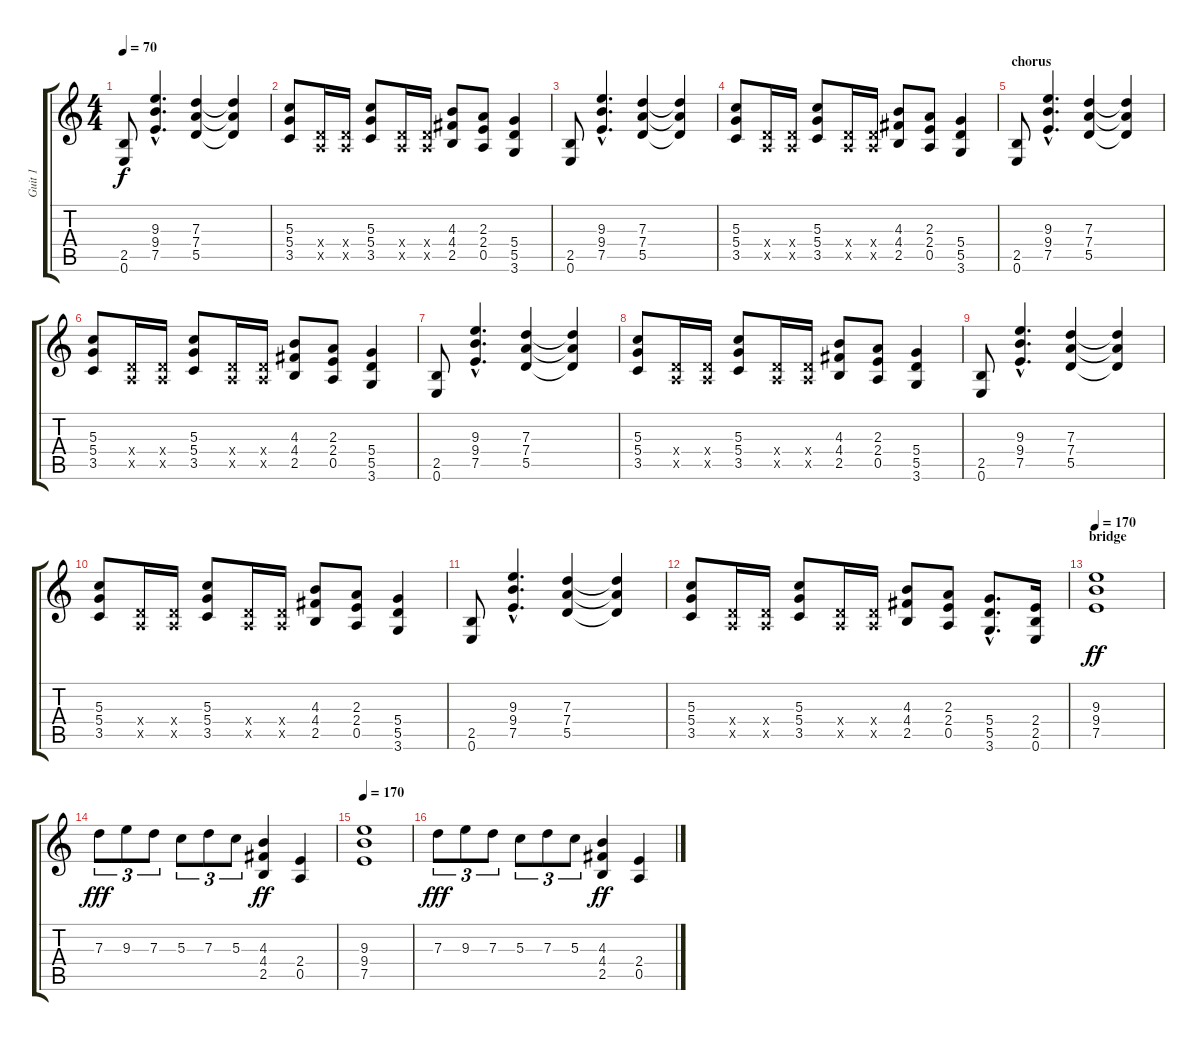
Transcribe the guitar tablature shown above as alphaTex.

\track ("Guit 1" "Guit 1") {instrument acousticguitarnylon}
\staff {score tabs}
\tuning (E4 B3 G3 D3 A2 E2) {hide}
\ts (4 4)
\tempo 70
\clef g2
\ks c
(2.5 0.6).8{dy f volume 11 instrument distortionguitar} (9.3{hac} 9.4{hac} 7.5{hac}).4{d} (7.3 7.4 5.5).4 (7.3{t} 7.4{t} 5.5{t}).4 |
(5.3 5.4 3.5).8 (0.4{x} 0.5{x}).16 (0.4{x} 0.5{x}).16 (5.3 5.4 3.5).8 (0.4{x} 0.5{x}).16 (0.4{x} 0.5{x}).16 (4.3 4.4 2.5).8 (2.3 2.4 0.5).8 (5.4 5.5 3.6).4 |
(2.5 0.6).8{volume 11 instrument distortionguitar} (9.3{hac} 9.4{hac} 7.5{hac}).4{d} (7.3 7.4 5.5).4 (7.3{t} 7.4{t} 5.5{t}).4 |
(5.3 5.4 3.5).8 (0.4{x} 0.5{x}).16 (0.4{x} 0.5{x}).16 (5.3 5.4 3.5).8 (0.4{x} 0.5{x}).16 (0.4{x} 0.5{x}).16 (4.3 4.4 2.5).8 (2.3 2.4 0.5).8 (5.4 5.5 3.6).4 |
\section ("" "chorus")
(2.5 0.6).8{volume 11 instrument distortionguitar} (9.3{hac} 9.4{hac} 7.5{hac}).4{d} (7.3 7.4 5.5).4 (7.3{t} 7.4{t} 5.5{t}).4 |
(5.3 5.4 3.5).8 (0.4{x} 0.5{x}).16 (0.4{x} 0.5{x}).16 (5.3 5.4 3.5).8 (0.4{x} 0.5{x}).16 (0.4{x} 0.5{x}).16 (4.3 4.4 2.5).8 (2.3 2.4 0.5).8 (5.4 5.5 3.6).4 |
(2.5 0.6).8{volume 11 instrument distortionguitar} (9.3{hac} 9.4{hac} 7.5{hac}).4{d} (7.3 7.4 5.5).4 (7.3{t} 7.4{t} 5.5{t}).4 |
(5.3 5.4 3.5).8 (0.4{x} 0.5{x}).16 (0.4{x} 0.5{x}).16 (5.3 5.4 3.5).8 (0.4{x} 0.5{x}).16 (0.4{x} 0.5{x}).16 (4.3 4.4 2.5).8 (2.3 2.4 0.5).8 (5.4 5.5 3.6).4 |
(2.5 0.6).8{volume 11 instrument distortionguitar} (9.3{hac} 9.4{hac} 7.5{hac}).4{d} (7.3 7.4 5.5).4 (7.3{t} 7.4{t} 5.5{t}).4 |
(5.3 5.4 3.5).8 (0.4{x} 0.5{x}).16 (0.4{x} 0.5{x}).16 (5.3 5.4 3.5).8 (0.4{x} 0.5{x}).16 (0.4{x} 0.5{x}).16 (4.3 4.4 2.5).8 (2.3 2.4 0.5).8 (5.4 5.5 3.6).4 |
(2.5 0.6).8{volume 11 instrument distortionguitar} (9.3{hac} 9.4{hac} 7.5{hac}).4{d} (7.3 7.4 5.5).4 (7.3{t} 7.4{t} 5.5{t}).4 |
(5.3 5.4 3.5).8 (0.4{x} 0.5{x}).16 (0.4{x} 0.5{x}).16 (5.3 5.4 3.5).8 (0.4{x} 0.5{x}).16 (0.4{x} 0.5{x}).16 (4.3 4.4 2.5).8 (2.3 2.4 0.5).8 (5.4{hac} 5.5{hac} 3.6{hac}).8{d} (2.4 2.5 0.6).16 |
\section ("" "bridge")
\tempo 170
(9.3 9.4 7.5).1{dy ff volume 11 instrument overdrivenguitar} |
7.3.8{tu (3 2) dy fff} 9.3.8{tu (3 2)} 7.3.8{tu (3 2)} 5.3.8{tu (3 2)} 7.3.8{tu (3 2)} 5.3.8{tu (3 2)} (4.3 4.4 2.5).4{dy ff} (2.4 0.5).4 |
\tempo 170
(9.3 9.4 7.5).1{volume 11 instrument overdrivenguitar} |
7.3.8{tu (3 2) dy fff} 9.3.8{tu (3 2)} 7.3.8{tu (3 2)} 5.3.8{tu (3 2)} 7.3.8{tu (3 2)} 5.3.8{tu (3 2)} (4.3 4.4 2.5).4{dy ff} (2.4 0.5).4
